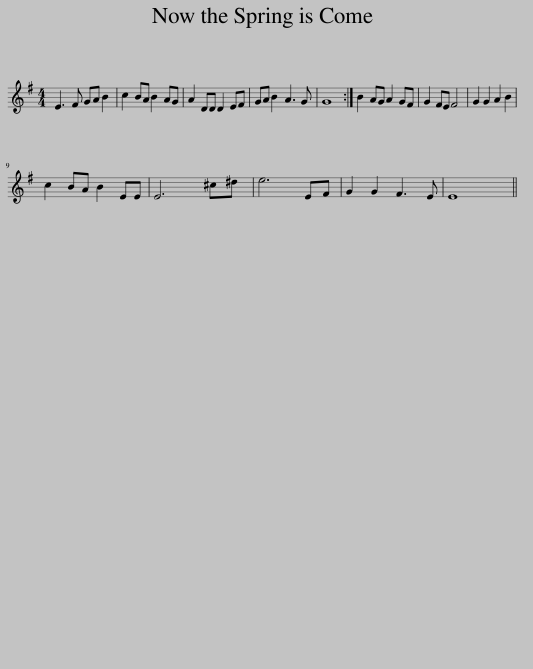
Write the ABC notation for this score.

X:1
L:1/8
M:4/4
I:linebreak $
K:Emin
V:1 treble
V:1
 E3 F GA B2 | c2 BA B2 AG | A2 DD D2 EF | GA B2 A3 G | G8 :| %5
 B2 AG A2 GF | G2 FE F4 | G2 G2 A2 B2 |$ c2 BA B2 EE | E6 ^c^d | %10
 e6 EF | G2 G2 F3 E | E8 || %13
